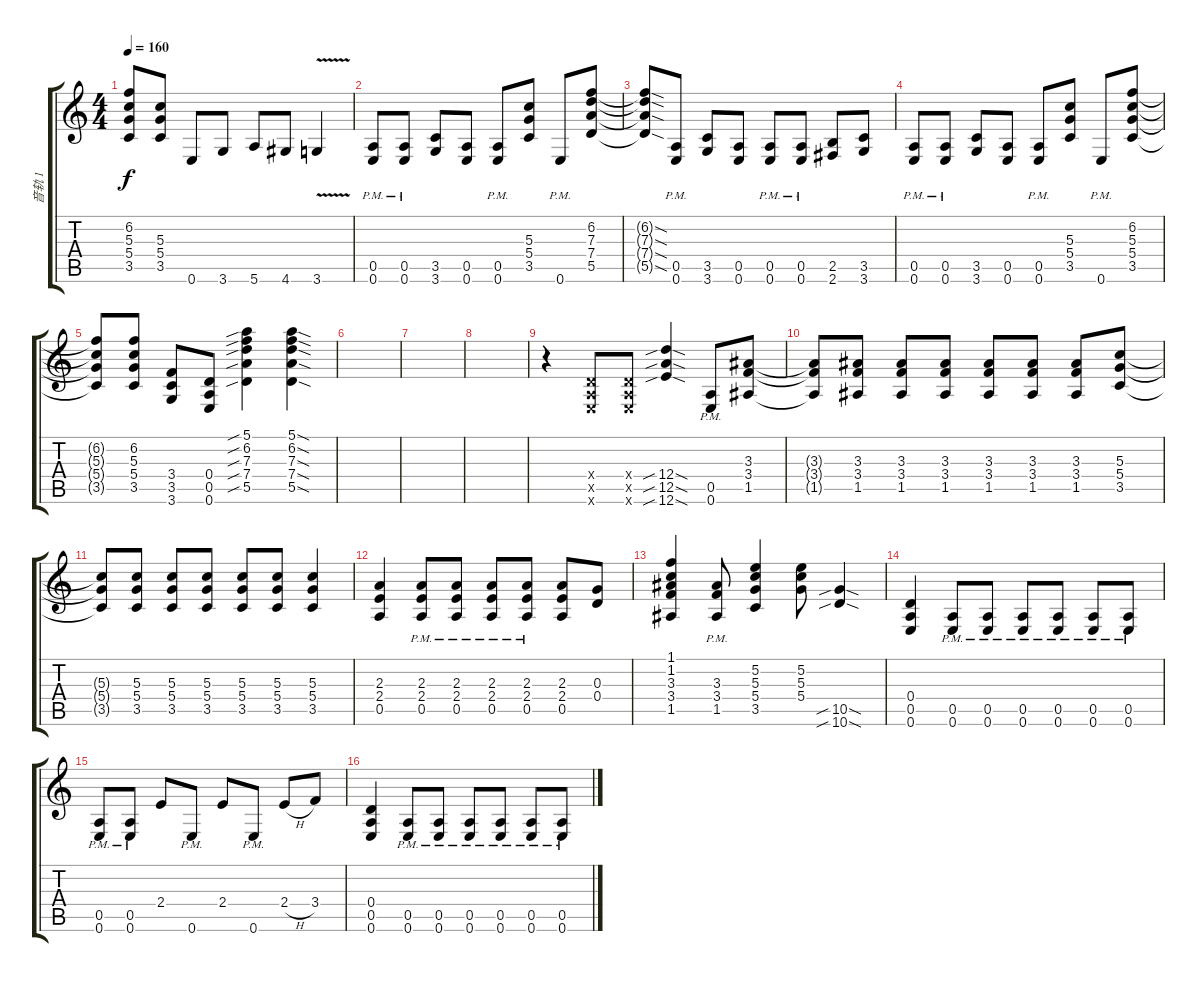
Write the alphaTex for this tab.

\track ("音轨 1" "音轨 1") {instrument acousticguitarsteel}
\staff {score tabs}
\tuning (E4 B3 G3 D3 A2 E2) {hide}
\ts (4 4)
\tempo 160
\clef g2
\ks c
(6.2{t} 5.3{t} 5.4{t} 3.5{t}).8{dy f} (5.3 5.4 3.5).8 0.6.8 3.6.8 5.6.8 4.6.8 3.6{v}.4 |
(0.5{pm} 0.6{pm}).8 (0.5{pm} 0.6{pm}).8 (3.5 3.6).8 (0.5 0.6).8 (0.5{pm} 0.6{pm}).8 (5.3 5.4 3.5).8 0.6{pm}.8 (6.2 7.3 7.4 5.5).8 |
(6.2{sod t} 7.3{sod t} 7.4{sod t} 5.5{sod t}).8 (0.5{pm} 0.6{pm}).8 (3.5 3.6).8 (0.5 0.6).8 (0.5{pm} 0.6{pm}).8 (0.5{pm} 0.6{pm}).8 (2.5 2.6).8 (3.5 3.6).8 |
(0.5{pm} 0.6{pm}).8 (0.5{pm} 0.6{pm}).8 (3.5 3.6).8 (0.5 0.6).8 (0.5{pm} 0.6{pm}).8 (5.3 5.4 3.5).8 0.6{pm}.8 (6.2 5.3 5.4 3.5).8 |
(6.2{t} 5.3{t} 5.4{t} 3.5{t}).8 (6.2 5.3 5.4 3.5).8 (3.4 3.5 3.6).8 (0.4 0.5 0.6).8 (5.1{sib} 6.2{sib} 7.3{sib} 7.4{sib} 5.5{sib}).4 (5.1{sod} 6.2{sod} 7.3{sod} 7.4{sod} 5.5{sod}).4 |
|
|
|
r.4 (0.4{x} 0.5{x} 0.6{x}).8 (0.4{x} 0.5{x} 0.6{x}).8 (12.4{sib sod} 12.5{sib sod} 12.6{sib sod}).4 (0.5{pm} 0.6{pm}).8 (3.3 3.4 1.5).8 |
(3.3{t} 3.4{t} 1.5{t}).8 (3.3 3.4 1.5).8 (3.3 3.4 1.5).8 (3.3 3.4 1.5).8 (3.3 3.4 1.5).8 (3.3 3.4 1.5).8 (3.3 3.4 1.5).8 (5.3 5.4 3.5).8 |
(5.3{t} 5.4{t} 3.5{t}).8 (5.3 5.4 3.5).8 (5.3 5.4 3.5).8 (5.3 5.4 3.5).8 (5.3 5.4 3.5).8 (5.3 5.4 3.5).8 (5.3 5.4 3.5).4 |
(2.3 2.4 0.5).4 (2.3{pm} 2.4{pm} 0.5{pm}).8 (2.3{pm} 2.4{pm} 0.5{pm}).8 (2.3{pm} 2.4{pm} 0.5{pm}).8 (2.3{pm} 2.4{pm} 0.5{pm}).8 (2.3 2.4 0.5).8 (0.3 0.4).8 |
(1.1 1.2 3.3 3.4 1.5).4 (3.3{pm} 3.4{pm} 1.5{pm}).8 (5.2 5.3 5.4 3.5).4 (5.2 5.3 5.4).8 (10.5{sib sod} 10.6{sib sod}).4 |
(0.4 0.5 0.6).4 (0.5{pm} 0.6{pm}).8 (0.5{pm} 0.6{pm}).8 (0.5{pm} 0.6{pm}).8 (0.5{pm} 0.6{pm}).8 (0.5{pm} 0.6{pm}).8 (0.5{pm} 0.6{pm}).8 |
(0.5{pm} 0.6{pm}).8 (0.5{pm} 0.6{pm}).8 2.4.8 0.6{pm}.8 2.4.8 0.6{pm}.8 2.4{h}.8 3.4.8 |
(0.4 0.5 0.6).4 (0.5{pm} 0.6{pm}).8 (0.5{pm} 0.6{pm}).8 (0.5{pm} 0.6{pm}).8 (0.5{pm} 0.6{pm}).8 (0.5{pm} 0.6{pm}).8 (0.5{pm} 0.6{pm}).8
